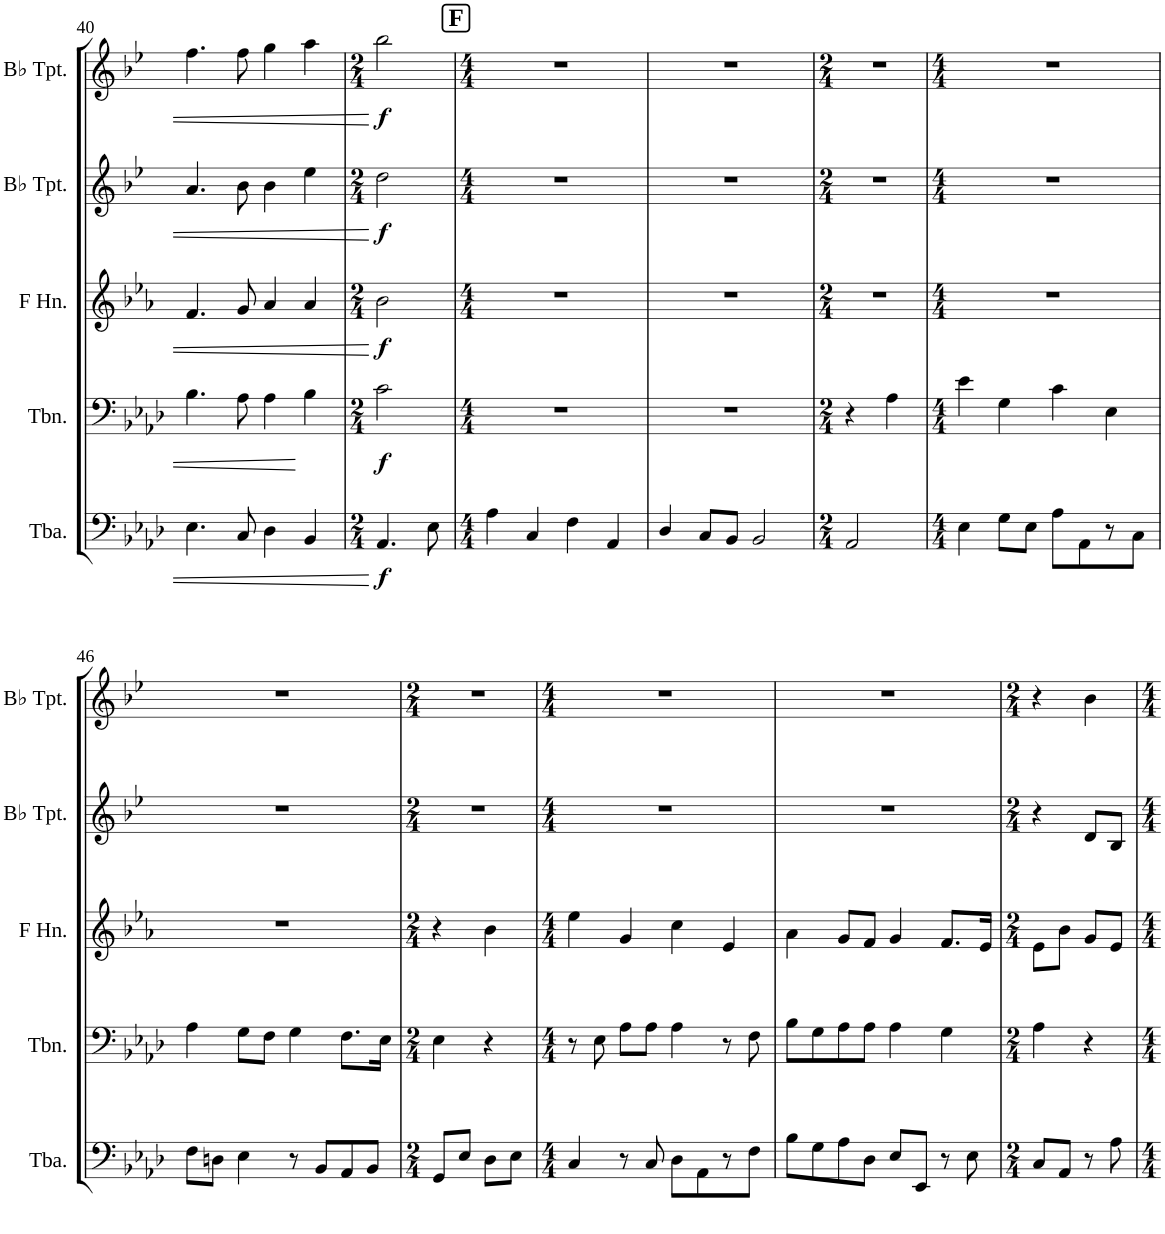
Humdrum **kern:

**kern	**dynam	**kern	**dynam	**kern	**dynam	**kern	**dynam	**kern	**dynam
*part5	*part5	*part4	*part4	*part3	*part3	*part2	*part2	*part1	*part1
*staff5	*staff5	*staff4	*staff4	*staff3	*staff3	*staff2	*staff2	*staff1	*staff1
*I"Tuba	*	*I"Trombone	*	*I"Horn in F	*	*I"Bb Trumpet	*	*I"Bb Trumpet	*
*I'Tba.	*	*I'Tbn.	*	*	*	*I'Bb Tpt.	*	*I'Bb Tpt.	*
!!LO:PB:g=z
*clefF4	*	*clefF4	*	*clefG2	*	*clefG2	*	*clefG2	*
*	*	*	*	*Trd4c7	*	*Trd1c2	*	*Trd1c2	*
*k[b-e-a-d-]	*	*k[b-e-a-d-]	*	*k[b-e-a-]	*	*k[b-e-]	*	*k[b-e-]	*
*M4/4	*	*M4/4	*	*M4/4	*	*M4/4	*	*M4/4	*
=40	=40	=40	=40	=40	=40	=40	=40	=40	=40
4.E-\	.	4.B-\	.	4.f/	.	4.a/	.	4.ff\	.
8C/	.	8A-\	.	8g/	.	8b-\	.	8ff\	.
4D-\	.	4A-\	.	4a-/	.	4b-\	.	4gg\	.
4BB-/	.	4B-\	.	4a-/	.	4ee-\	.	4aa\	.
=41	=41	=41	=41	=41	=41	=41	=41	=41	=41
*M2/4	*	*M2/4	*	*M2/4	*	*M2/4	*	*M2/4	*
!	!LO:DY:b	!	!LO:DY:b	!	!LO:DY:b	!	!LO:DY:b	!	!LO:DY:b
4.AA-/	f	2c\	f	2b-\	f	2dd\	f	2bb-\	f
8E-\	.	.	.	.	.	.	.	.	.
!!LO:REH:place=s1:a:B:cj:fs=14:t=F
=42	=42	=42	=42	=42	=42	=42	=42	=42	=42
*M4/4	*	*M4/4	*	*M4/4	*	*M4/4	*	*M4/4	*
4A-\	.	1r	.	1r	.	1r	.	1r	.
4C/	.	.	.	.	.	.	.	.	.
4F\	.	.	.	.	.	.	.	.	.
4AA-/	.	.	.	.	.	.	.	.	.
=43	=43	=43	=43	=43	=43	=43	=43	=43	=43
4D-/	.	1r	.	1r	.	1r	.	1r	.
8C/L	.	.	.	.	.	.	.	.	.
8BB-/J	.	.	.	.	.	.	.	.	.
2BB-/	.	.	.	.	.	.	.	.	.
=44	=44	=44	=44	=44	=44	=44	=44	=44	=44
*M2/4	*	*M2/4	*	*M2/4	*	*M2/4	*	*M2/4	*
2AA-/	.	4r	.	2r	.	2r	.	2r	.
.	.	4A-\	.	.	.	.	.	.	.
=45	=45	=45	=45	=45	=45	=45	=45	=45	=45
*M4/4	*	*M4/4	*	*M4/4	*	*M4/4	*	*M4/4	*
4E-\	.	4e-\	.	1r	.	1r	.	1r	.
8G\L	.	4G\	.	.	.	.	.	.	.
8E-\J	.	.	.	.	.	.	.	.	.
8A-\L	.	4c\	.	.	.	.	.	.	.
8AA-\	.	.	.	.	.	.	.	.	.
8r	.	4E-\	.	.	.	.	.	.	.
8C\J	.	.	.	.	.	.	.	.	.
!!LO:LB:g=z
=46	=46	=46	=46	=46	=46	=46	=46	=46	=46
8F\L	.	4A-\	.	1r	.	1r	.	1r	.
8Dn\J	.	.	.	.	.	.	.	.	.
4E-\	.	8G\L	.	.	.	.	.	.	.
.	.	8F\J	.	.	.	.	.	.	.
8r	.	4G\	.	.	.	.	.	.	.
8BB-/L	.	.	.	.	.	.	.	.	.
8AA-/	.	8.F\L	.	.	.	.	.	.	.
8BB-/J	.	.	.	.	.	.	.	.	.
.	.	16E-\Jk	.	.	.	.	.	.	.
=47	=47	=47	=47	=47	=47	=47	=47	=47	=47
*M2/4	*	*M2/4	*	*M2/4	*	*M2/4	*	*M2/4	*
8GG/L	.	4E-\	.	4r	.	2r	.	2r	.
8E-/J	.	.	.	.	.	.	.	.	.
8D-\L	.	4r	.	4b-\	.	.	.	.	.
8E-\J	.	.	.	.	.	.	.	.	.
=48	=48	=48	=48	=48	=48	=48	=48	=48	=48
*M4/4	*	*M4/4	*	*M4/4	*	*M4/4	*	*M4/4	*
4C/	.	8r	.	4ee-\	.	1r	.	1r	.
.	.	8E-\	.	.	.	.	.	.	.
8r	.	8A-\L	.	4g/	.	.	.	.	.
8C/	.	8A-\J	.	.	.	.	.	.	.
8D-\L	.	4A-\	.	4cc\	.	.	.	.	.
8AA-\	.	.	.	.	.	.	.	.	.
8r	.	8r	.	4e-/	.	.	.	.	.
8F\J	.	8F\	.	.	.	.	.	.	.
=49	=49	=49	=49	=49	=49	=49	=49	=49	=49
8B-\L	.	8B-\L	.	4a-\	.	1r	.	1r	.
8G\	.	8G\	.	.	.	.	.	.	.
8A-\	.	8A-\	.	8g/L	.	.	.	.	.
8D-\J	.	8A-\J	.	8f/J	.	.	.	.	.
8E-/L	.	4A-\	.	4g/	.	.	.	.	.
8EE-/J	.	.	.	.	.	.	.	.	.
8r	.	4G\	.	8.f/L	.	.	.	.	.
8E-\	.	.	.	.	.	.	.	.	.
.	.	.	.	16e-/Jk	.	.	.	.	.
=50	=50	=50	=50	=50	=50	=50	=50	=50	=50
*M2/4	*	*M2/4	*	*M2/4	*	*M2/4	*	*M2/4	*
8C/L	.	4A-\	.	8e-\L	.	4r	.	4r	.
8AA-/J	.	.	.	8b-\J	.	.	.	.	.
8r	.	4r	.	8g/L	.	8d/L	.	4b-\	.
8A-\	.	.	.	8e-/J	.	8B-/J	.	.	.
=	=	=	=	=	=	=	=	=	=
*-	*-	*-	*-	*-	*-	*-	*-	*-	*-
